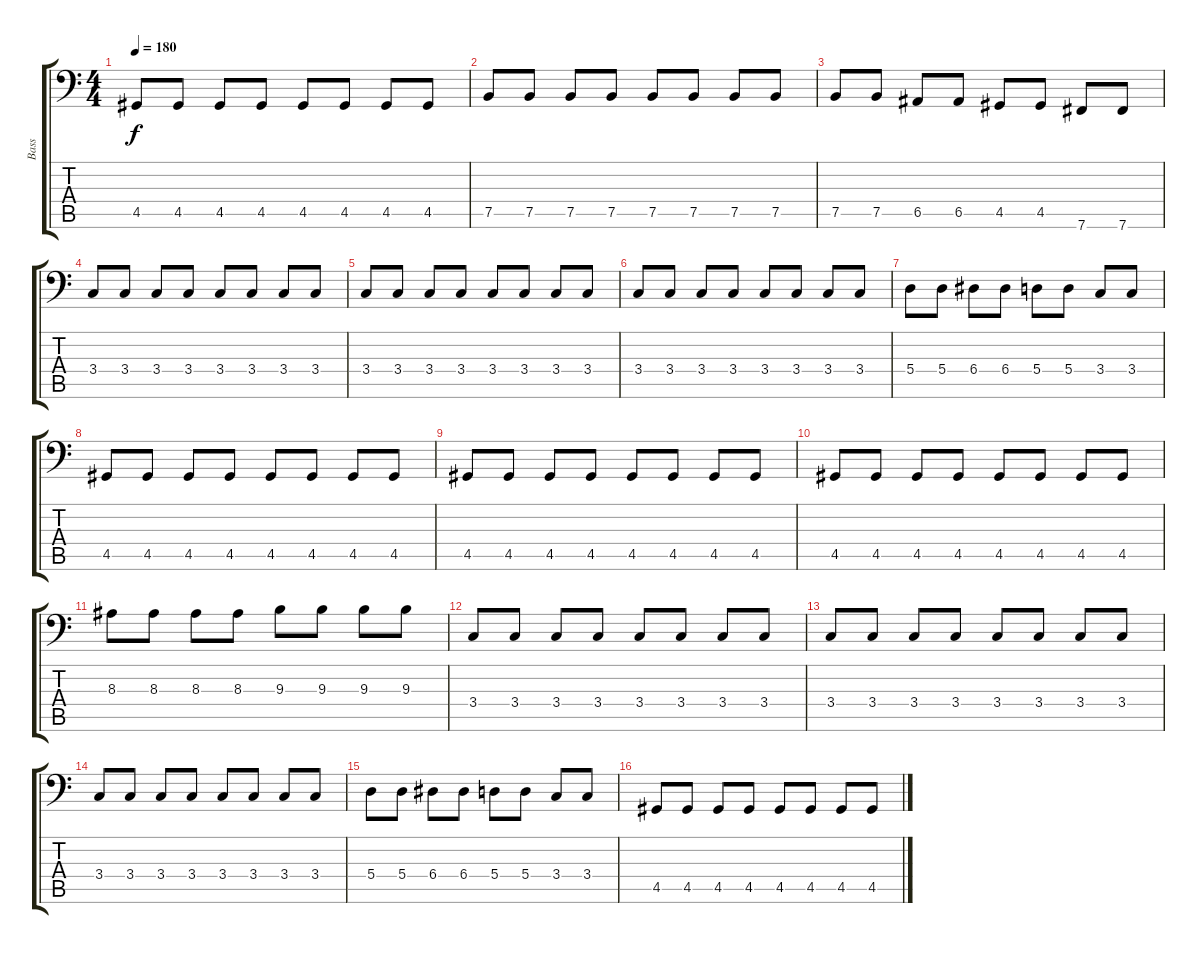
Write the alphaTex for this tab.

\track ("Bass" "Bass") {instrument electricbassfinger}
\staff {score tabs}
\tuning (C3 G2 D2 A1 E1 B0) {hide}
\ts (4 4)
\tempo 180
\clef f4
\ks c
4.5.8{dy f} 4.5.8 4.5.8 4.5.8 4.5.8 4.5.8 4.5.8 4.5.8 |
7.5.8 7.5.8 7.5.8 7.5.8 7.5.8 7.5.8 7.5.8 7.5.8 |
7.5.8 7.5.8 6.5.8 6.5.8 4.5.8 4.5.8 7.6.8 7.6.8 |
3.4.8 3.4.8 3.4.8 3.4.8 3.4.8 3.4.8 3.4.8 3.4.8 |
3.4.8 3.4.8 3.4.8 3.4.8 3.4.8 3.4.8 3.4.8 3.4.8 |
3.4.8 3.4.8 3.4.8 3.4.8 3.4.8 3.4.8 3.4.8 3.4.8 |
5.4.8 5.4.8 6.4.8 6.4.8 5.4.8 5.4.8 3.4.8 3.4.8 |
4.5.8 4.5.8 4.5.8 4.5.8 4.5.8 4.5.8 4.5.8 4.5.8 |
4.5.8 4.5.8 4.5.8 4.5.8 4.5.8 4.5.8 4.5.8 4.5.8 |
4.5.8 4.5.8 4.5.8 4.5.8 4.5.8 4.5.8 4.5.8 4.5.8 |
8.3.8 8.3.8 8.3.8 8.3.8 9.3.8 9.3.8 9.3.8 9.3.8 |
3.4.8 3.4.8 3.4.8 3.4.8 3.4.8 3.4.8 3.4.8 3.4.8 |
3.4.8 3.4.8 3.4.8 3.4.8 3.4.8 3.4.8 3.4.8 3.4.8 |
3.4.8 3.4.8 3.4.8 3.4.8 3.4.8 3.4.8 3.4.8 3.4.8 |
5.4.8 5.4.8 6.4.8 6.4.8 5.4.8 5.4.8 3.4.8 3.4.8 |
4.5.8 4.5.8 4.5.8 4.5.8 4.5.8 4.5.8 4.5.8 4.5.8
